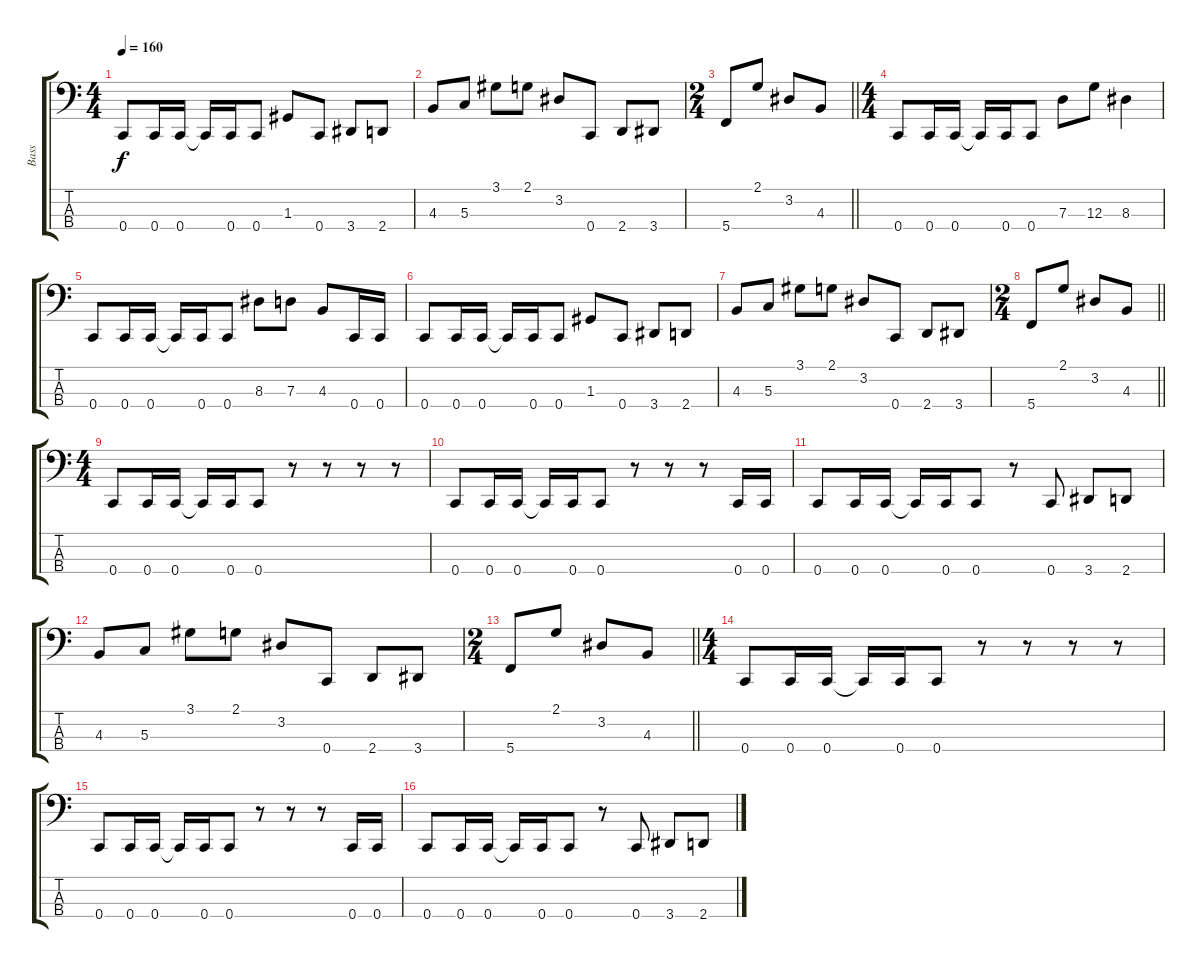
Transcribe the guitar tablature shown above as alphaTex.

\track ("Bass" "Bass") {instrument electricbassfinger}
\staff {score tabs}
\tuning (F2 C2 G1 C1) {hide}
\ts (4 4)
\tempo 160
\clef f4
\ks c
0.4.8{dy f} 0.4.16 0.4.16 0.4{t}.16 0.4.16 0.4.8 1.3.8 0.4.8 3.4.8 2.4.8 |
4.3.8 5.3.8 3.1.8 2.1.8 3.2.8 0.4.8 2.4.8 3.4.8 |
\ts (2 4)
\barLineRight lightlight
5.4.8 2.1.8 3.2.8 4.3.8 |
\ts (4 4)
0.4.8 0.4.16 0.4.16 0.4{t}.16 0.4.16 0.4.8 7.3.8 12.3.8 8.3.4 |
0.4.8 0.4.16 0.4.16 0.4{t}.16 0.4.16 0.4.8 8.3.8 7.3.8 4.3.8 0.4.16 0.4.16 |
0.4.8 0.4.16 0.4.16 0.4{t}.16 0.4.16 0.4.8 1.3.8 0.4.8 3.4.8 2.4.8 |
4.3.8 5.3.8 3.1.8 2.1.8 3.2.8 0.4.8 2.4.8 3.4.8 |
\ts (2 4)
\barLineRight lightlight
5.4.8 2.1.8 3.2.8 4.3.8 |
\ts (4 4)
0.4.8 0.4.16 0.4.16 0.4{t}.16 0.4.16 0.4.8 r.8 r.8 r.8 r.8 |
0.4.8 0.4.16 0.4.16 0.4{t}.16 0.4.16 0.4.8 r.8 r.8 r.8 0.4.16 0.4.16 |
0.4.8 0.4.16 0.4.16 0.4{t}.16 0.4.16 0.4.8 r.8 0.4.8 3.4.8 2.4.8 |
4.3.8 5.3.8 3.1.8 2.1.8 3.2.8 0.4.8 2.4.8 3.4.8 |
\ts (2 4)
\barLineRight lightlight
5.4.8 2.1.8 3.2.8 4.3.8 |
\ts (4 4)
0.4.8 0.4.16 0.4.16 0.4{t}.16 0.4.16 0.4.8 r.8 r.8 r.8 r.8 |
0.4.8 0.4.16 0.4.16 0.4{t}.16 0.4.16 0.4.8 r.8 r.8 r.8 0.4.16 0.4.16 |
0.4.8 0.4.16 0.4.16 0.4{t}.16 0.4.16 0.4.8 r.8 0.4.8 3.4.8 2.4.8
